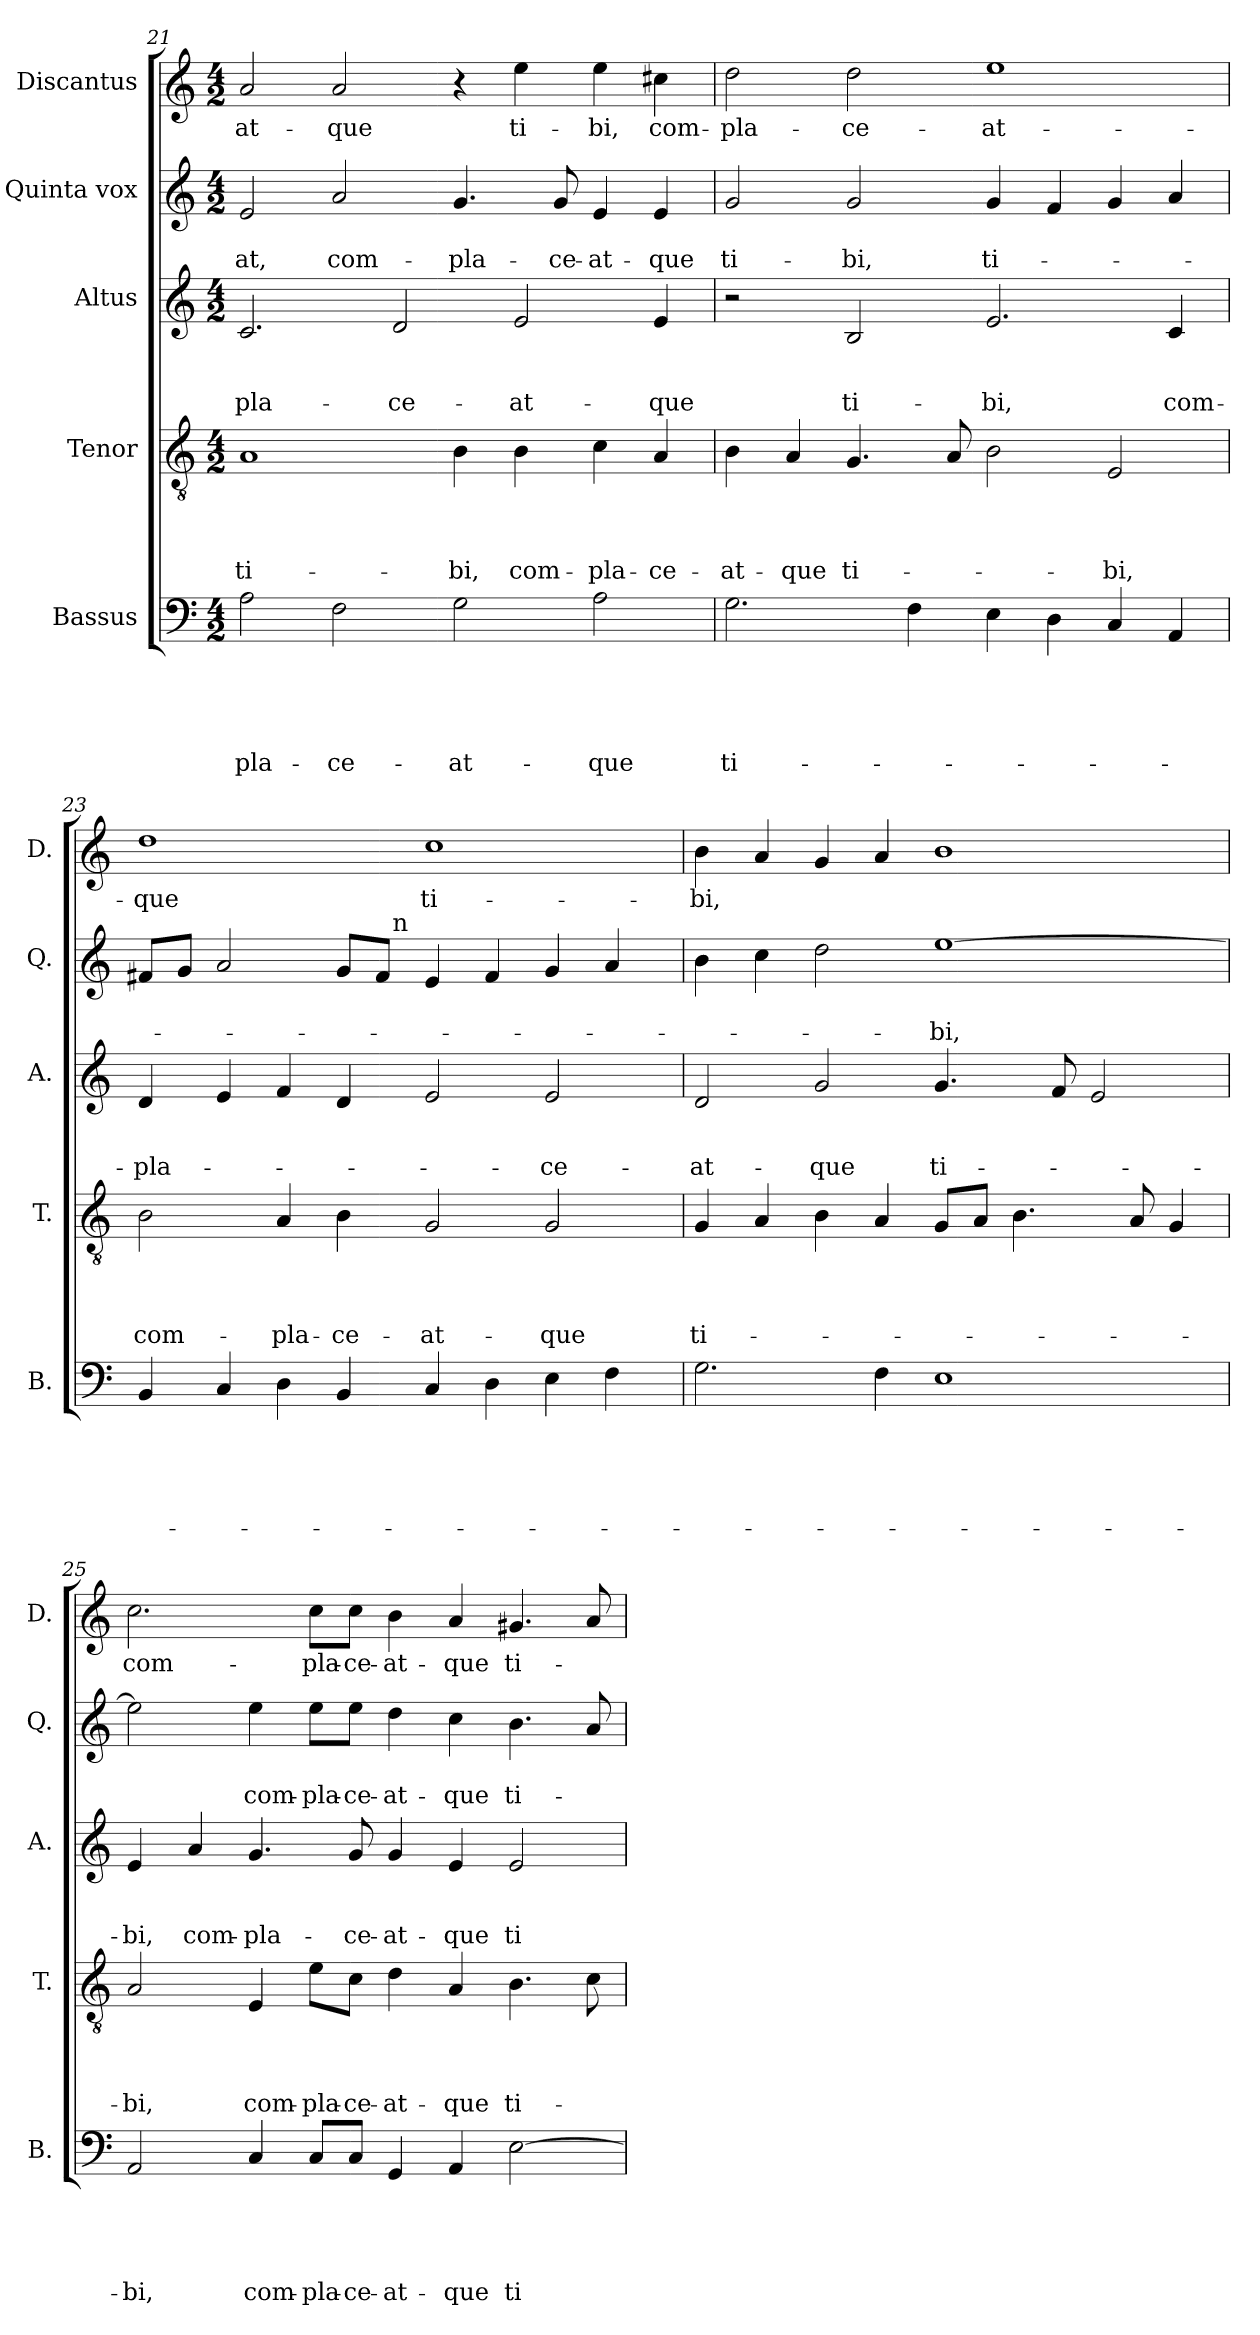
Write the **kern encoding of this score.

**kern	**text	**text	**text	**text	**text	**kern	**text	**text	**text	**text	**kern	**text	**text	**text	**kern	**text	**text	**kern	**text
*part5	*part5	*part5	*part5	*part5	*part5	*part4	*part4	*part4	*part4	*part4	*part3	*part3	*part3	*part3	*part2	*part2	*part2	*part1	*part1
*staff5	*staff5	*staff5	*staff5	*staff5	*staff5	*staff4	*staff4	*staff4	*staff4	*staff4	*staff3	*staff3	*staff3	*staff3	*staff2	*staff2	*staff2	*staff1	*staff1
*I"Bassus	*	*	*	*	*	*I"Tenor	*	*	*	*	*I"Altus	*	*	*	*I"Quinta vox	*	*	*I"Discantus	*
*I'B.	*	*	*	*	*	*I'T.	*	*	*	*	*I'A.	*	*	*	*I'Q.	*	*	*I'D.	*
*clefF4	*	*	*	*	*	*clefGv2	*	*	*	*	*clefG2	*	*	*	*clefG2	*	*	*clefG2	*
*k[]	*	*	*	*	*	*k[]	*	*	*	*	*k[]	*	*	*	*k[]	*	*	*k[]	*
*C:	*	*	*	*	*	*C:	*	*	*	*	*C:	*	*	*	*C:	*	*	*C:	*
*M4/2	*	*	*	*	*	*M4/2	*	*	*	*	*M4/2	*	*	*	*M4/2	*	*	*M4/2	*
=21	=21	=21	=21	=21	=21	=21	=21	=21	=21	=21	=21	=21	=21	=21	=21	=21	=21	=21	=21
!	!	!	!	!	!LO:LY:b	!	!	!	!	!LO:LY:b	!	!	!	!LO:LY:b	!	!	!LO:LY:b	!	!LO:LY:b
2A\	.	.	.	.	-pla-	1A	.	.	.	ti-	2.c/	.	.	-pla-	2e/	.	-at,	2a/	-at-
!	!	!	!	!	!LO:LY:b	!	!	!	!	!	!	!	!	!	!	!	!LO:LY:b	!	!LO:LY:b
2F\	.	.	.	.	-ce-	.	.	.	.	.	.	.	.	.	2a/	.	com-	2a/	-que
!	!	!	!	!	!	!	!	!	!	!	!	!	!	!LO:LY:b	!	!	!	!	!
.	.	.	.	.	.	.	.	.	.	.	2d/	.	.	-ce-	.	.	.	.	.
!	!	!	!	!	!LO:LY:b	!	!	!	!	!LO:LY:b	!	!	!	!	!	!	!LO:LY:b	!	!
2G\	.	.	.	.	-at-	4B\	.	.	.	-bi,	.	.	.	.	4.g/	.	-pla-	4r	.
!	!	!	!	!	!	!	!	!	!	!LO:LY:b	!	!	!	!LO:LY:b	!	!	!	!	!LO:LY:b
.	.	.	.	.	.	4B\	.	.	.	com-	2e/	.	.	-at-	.	.	.	4ee\	ti-
!	!	!	!	!	!	!	!	!	!	!	!	!	!	!	!	!	!LO:LY:b	!	!
.	.	.	.	.	.	.	.	.	.	.	.	.	.	.	8g/	.	-ce-	.	.
!	!	!	!	!	!LO:LY:b	!	!	!	!	!LO:LY:b	!	!	!	!	!	!	!LO:LY:b	!	!LO:LY:b
2A\	.	.	.	.	-que	4c\	.	.	.	-pla-	.	.	.	.	4e/	.	-at-	4ee\	-bi,
!	!	!	!	!	!	!	!	!	!	!LO:LY:b	!	!	!	!LO:LY:b	!	!	!LO:LY:b	!	!LO:LY:b
.	.	.	.	.	.	4A/	.	.	.	-ce-	4e/	.	.	-que	4e/	.	-que	4cc#X\	com-
!!LO:PB:g=z
=22	=22	=22	=22	=22	=22	=22	=22	=22	=22	=22	=22	=22	=22	=22	=22	=22	=22	=22	=22
!	!	!	!	!	!LO:LY:b	!	!	!	!	!LO:LY:b	!	!	!	!	!	!	!LO:LY:b	!	!LO:LY:b
2.G\	.	.	.	.	ti-	4B\	.	.	.	-at-	2r	.	.	.	2g/	.	ti-	2dd\	-pla-
!	!	!	!	!	!	!	!	!	!	!LO:LY:b	!	!	!	!	!	!	!	!	!
.	.	.	.	.	.	4A/	.	.	.	-que	.	.	.	.	.	.	.	.	.
!	!	!	!	!	!	!	!	!	!	!LO:LY:b	!	!	!	!LO:LY:b	!	!	!LO:LY:b	!	!LO:LY:b
.	.	.	.	.	.	4.G/	.	.	.	ti-	2B/	.	.	ti-	2g/	.	-bi,	2dd\	-ce-
4F\	.	.	.	.	.	.	.	.	.	.	.	.	.	.	.	.	.	.	.
.	.	.	.	.	.	8A/	.	.	.	.	.	.	.	.	.	.	.	.	.
!	!	!	!	!	!	!	!	!	!	!	!	!	!	!LO:LY:b	!	!	!LO:LY:b	!	!LO:LY:b
4E\	.	.	.	.	.	2B\	.	.	.	.	2.e/	.	.	-bi,	4g/	.	ti-	1ee	-at-
4D\	.	.	.	.	.	.	.	.	.	.	.	.	.	.	4f/	.	.	.	.
!	!	!	!	!	!	!	!	!	!	!LO:LY:b	!	!	!	!	!	!	!	!	!
4C/	.	.	.	.	.	2E/	.	.	.	-bi,	.	.	.	.	4g/	.	.	.	.
!	!	!	!	!	!	!	!	!	!	!	!	!	!	!LO:LY:b	!	!	!	!	!
4AA/	.	.	.	.	.	.	.	.	.	.	4c/	.	.	com-	4a/	.	.	.	.
=23	=23	=23	=23	=23	=23	=23	=23	=23	=23	=23	=23	=23	=23	=23	=23	=23	=23	=23	=23
!	!	!	!	!	!	!	!	!	!	!LO:LY:b	!	!	!	!LO:LY:b	!	!	!	!	!LO:LY:b
*	*	*	*	*	*	*	*	*	*	*	*	*	*	*	*^	*	*	*	*
4BB/	.	.	.	.	.	2B\	.	.	.	com-	4d/	.	.	-pla-	8f#X/L	2ryy	.	.	1dd	-que
.	.	.	.	.	.	.	.	.	.	.	.	.	.	.	8g/J	.	.	.	.	.
4C/	.	.	.	.	.	.	.	.	.	.	4e/	.	.	.	2a/	.	.	.	.	.
!	!	!	!	!	!	!	!	!	!	!LO:LY:b	!	!	!	!	!	!	!	!	!	!
4D\	.	.	.	.	.	4A/	.	.	.	-pla-	4f/	.	.	.	.	4ryy	.	.	.	.
!	!	!	!	!	!	!	!	!	!	!LO:LY:b	!	!	!	!	!	!	!	!	!	!
4BB/	.	.	.	.	.	4B\	.	.	.	-ce-	4d/	.	.	.	8g/L	8ryy	.	.	.	.
.	.	.	.	.	.	.	.	.	.	.	.	.	.	.	8f#/J	32ryy	.	.	.	.
!	!	!	!	!	!	!	!	!	!	!	!	!	!	!	!	!LO:TX:a:t=n	!	!	!	!
.	.	.	.	.	.	.	.	.	.	.	.	.	.	.	.	1ryy	.	.	.	.
!	!	!	!	!	!	!	!	!	!	!LO:LY:b	!	!	!	!	!	!	!	!	!	!LO:LY:b
4C/	.	.	.	.	.	2G/	.	.	.	-at-	2e/	.	.	.	4e/	.	.	.	1cc	ti-
4D\	.	.	.	.	.	.	.	.	.	.	.	.	.	.	4f#/	.	.	.	.	.
!	!	!	!	!	!	!	!	!	!	!LO:LY:b	!	!	!	!LO:LY:b	!	!	!	!	!	!
4E\	.	.	.	.	.	2G/	.	.	.	-que	2e/	.	.	-ce-	4g/	.	.	.	.	.
4F\	.	.	.	.	.	.	.	.	.	.	.	.	.	.	4a/	.	.	.	.	.
.	.	.	.	.	.	.	.	.	.	.	.	.	.	.	.	16.ryy	.	.	.	.
=24	=24	=24	=24	=24	=24	=24	=24	=24	=24	=24	=24	=24	=24	=24	=24	=24	=24	=24	=24	=24
!	!	!	!	!	!	!	!	!	!	!LO:LY:b	!	!	!	!LO:LY:b	!	!	!	!	!	!LO:LY:b
*	*	*	*	*	*	*	*	*	*	*	*	*	*	*	*v	*v	*	*	*	*
2.G\	.	.	.	.	.	4G/	.	.	.	ti-	2d/	.	.	-at-	4b\	.	.	4b\	-bi,
.	.	.	.	.	.	4A/	.	.	.	.	.	.	.	.	4cc\	.	.	4a/	.
!	!	!	!	!	!	!	!	!	!	!	!	!	!	!LO:LY:b	!	!	!	!	!
.	.	.	.	.	.	4B\	.	.	.	.	2g/	.	.	-que	2dd\	.	.	4g/	.
4F\	.	.	.	.	.	4A/	.	.	.	.	.	.	.	.	.	.	.	4a/	.
!	!	!	!	!	!	!	!	!	!	!	!	!	!	!LO:LY:b	!	!	!LO:LY:b	!	!
1E	.	.	.	.	.	8G/L	.	.	.	.	4.g/	.	.	ti-	[>1ee	.	-bi,	1b	.
.	.	.	.	.	.	8A/J	.	.	.	.	.	.	.	.	.	.	.	.	.
.	.	.	.	.	.	4.B\	.	.	.	.	.	.	.	.	.	.	.	.	.
.	.	.	.	.	.	.	.	.	.	.	8f/	.	.	.	.	.	.	.	.
.	.	.	.	.	.	.	.	.	.	.	2e/	.	.	.	.	.	.	.	.
.	.	.	.	.	.	8A/	.	.	.	.	.	.	.	.	.	.	.	.	.
.	.	.	.	.	.	4G/	.	.	.	.	.	.	.	.	.	.	.	.	.
=25	=25	=25	=25	=25	=25	=25	=25	=25	=25	=25	=25	=25	=25	=25	=25	=25	=25	=25	=25
!	!	!	!	!	!LO:LY:b	!	!	!	!	!LO:LY:b	!	!	!	!LO:LY:b	!	!	!	!	!LO:LY:b
2AA/	.	.	.	.	-bi,	2A/	.	.	.	-bi,	4e/	.	.	-bi,	2ee\]	.	.	2.cc\	com-
!	!	!	!	!	!	!	!	!	!	!	!	!	!	!LO:LY:b	!	!	!	!	!
.	.	.	.	.	.	.	.	.	.	.	4a/	.	.	com-	.	.	.	.	.
!	!	!	!	!	!LO:LY:b	!	!	!	!	!LO:LY:b	!	!	!	!LO:LY:b	!	!	!LO:LY:b	!	!
4C/	.	.	.	.	com-	4E/	.	.	.	com-	4.g/	.	.	-pla-	4ee\	.	com-	.	.
!	!	!	!	!	!LO:LY:b	!	!	!	!	!LO:LY:b	!	!	!	!	!	!	!LO:LY:b	!	!LO:LY:b
8C/L	.	.	.	.	-pla-	8e\L	.	.	.	-pla-	.	.	.	.	8ee\L	.	-pla-	8cc\L	-pla-
!	!	!	!	!	!LO:LY:b	!	!	!	!	!LO:LY:b	!	!	!	!LO:LY:b	!	!	!LO:LY:b	!	!LO:LY:b
8C/J	.	.	.	.	-ce-	8c\J	.	.	.	-ce-	8g/	.	.	-ce-	8ee\J	.	-ce-	8cc\J	-ce-
!	!	!	!	!	!LO:LY:b	!	!	!	!	!LO:LY:b	!	!	!	!LO:LY:b	!	!	!LO:LY:b	!	!LO:LY:b
4GG/	.	.	.	.	-at-	4d\	.	.	.	-at-	4g/	.	.	-at-	4dd\	.	-at-	4b\	-at-
!	!	!	!	!	!LO:LY:b	!	!	!	!	!LO:LY:b	!	!	!	!LO:LY:b	!	!	!LO:LY:b	!	!LO:LY:b
4AA/	.	.	.	.	-que	4A/	.	.	.	-que	4e/	.	.	-que	4cc\	.	-que	4a/	-que
!	!	!	!	!	!LO:LY:b	!	!	!	!	!LO:LY:b	!	!	!	!LO:LY:b	!	!	!LO:LY:b	!	!LO:LY:b
[<2E\	.	.	.	.	ti-	4.B\	.	.	.	ti-	2e/	.	.	ti-	4.b\	.	ti-	4.g#X/	ti-
.	.	.	.	.	.	8c\	.	.	.	.	.	.	.	.	8a/	.	.	8a/	.
=	=	=	=	=	=	=	=	=	=	=	=	=	=	=	=	=	=	=	=
*-	*-	*-	*-	*-	*-	*-	*-	*-	*-	*-	*-	*-	*-	*-	*-	*-	*-	*-	*-
